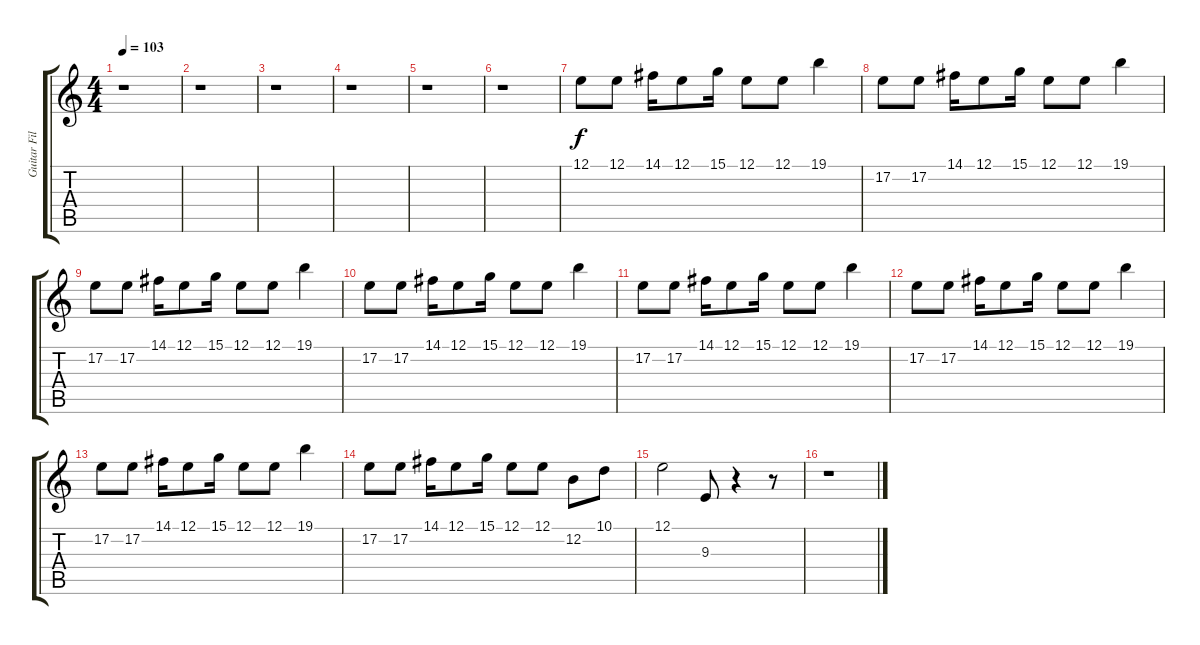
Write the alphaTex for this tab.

\track ("Guitar Filler" "Guitar Fil") {instrument pad5bowed}
\staff {score tabs}
\tuning (E4 B3 G3 D3 A2 E2) {hide}
\ts (4 4)
\tempo 103
\clef g2
\ks c
r.1{dy f} |
r.1 |
r.1 |
r.1 |
r.1 |
r.1 |
12.1.8 12.1.8 14.1.16 12.1.8 15.1.16 12.1.8 12.1.8 19.1.4 |
17.2.8 17.2.8 14.1.16 12.1.8 15.1.16 12.1.8 12.1.8 19.1.4 |
17.2.8 17.2.8 14.1.16 12.1.8 15.1.16 12.1.8 12.1.8 19.1.4 |
17.2.8 17.2.8 14.1.16 12.1.8 15.1.16 12.1.8 12.1.8 19.1.4 |
17.2.8 17.2.8 14.1.16 12.1.8 15.1.16 12.1.8 12.1.8 19.1.4 |
17.2.8 17.2.8 14.1.16 12.1.8 15.1.16 12.1.8 12.1.8 19.1.4 |
17.2.8 17.2.8 14.1.16 12.1.8 15.1.16 12.1.8 12.1.8 19.1.4 |
17.2.8 17.2.8 14.1.16 12.1.8 15.1.16 12.1.8 12.1.8 12.2.8 10.1.8 |
12.1.2 9.3.8 r.4 r.8 |
r.1
